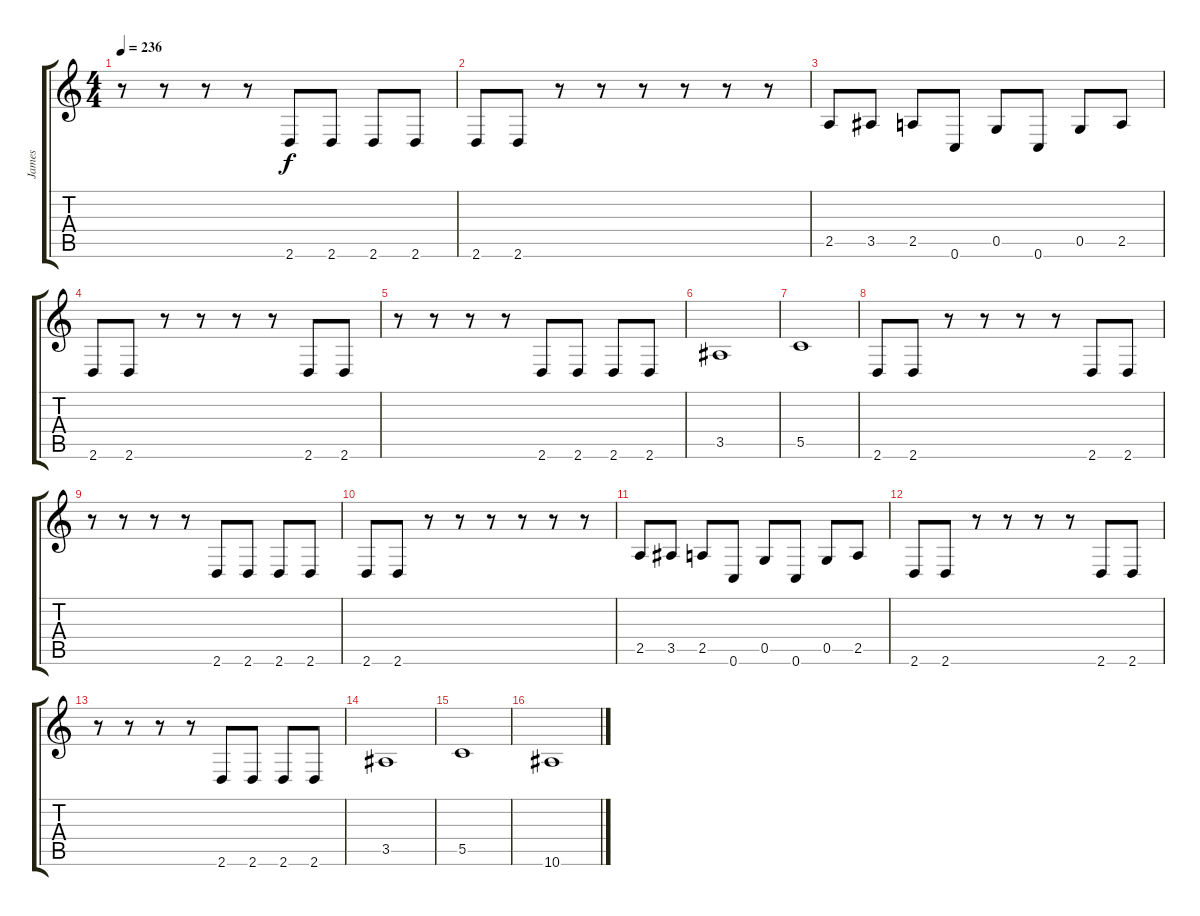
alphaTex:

\track ("James" "James") {instrument electricbasspick}
\staff {score tabs}
\tuning (D4 A3 F3 C3 G2 C2) {hide}
\ts (4 4)
\tempo 236
\clef g2
\ks c
r.8{dy f} r.8 r.8 r.8 2.6.8 2.6.8 2.6.8 2.6.8 |
2.6.8 2.6.8 r.8 r.8 r.8 r.8 r.8 r.8 |
2.5.8 3.5.8 2.5.8 0.6.8 0.5.8 0.6.8 0.5.8 2.5.8 |
2.6.8 2.6.8 r.8 r.8 r.8 r.8 2.6.8 2.6.8 |
r.8 r.8 r.8 r.8 2.6.8 2.6.8 2.6.8 2.6.8 |
3.5.1 |
5.5.1 |
2.6.8 2.6.8 r.8 r.8 r.8 r.8 2.6.8 2.6.8 |
r.8 r.8 r.8 r.8 2.6.8 2.6.8 2.6.8 2.6.8 |
2.6.8 2.6.8 r.8 r.8 r.8 r.8 r.8 r.8 |
2.5.8 3.5.8 2.5.8 0.6.8 0.5.8 0.6.8 0.5.8 2.5.8 |
2.6.8 2.6.8 r.8 r.8 r.8 r.8 2.6.8 2.6.8 |
r.8 r.8 r.8 r.8 2.6.8 2.6.8 2.6.8 2.6.8 |
3.5.1 |
5.5.1 |
10.6.1
